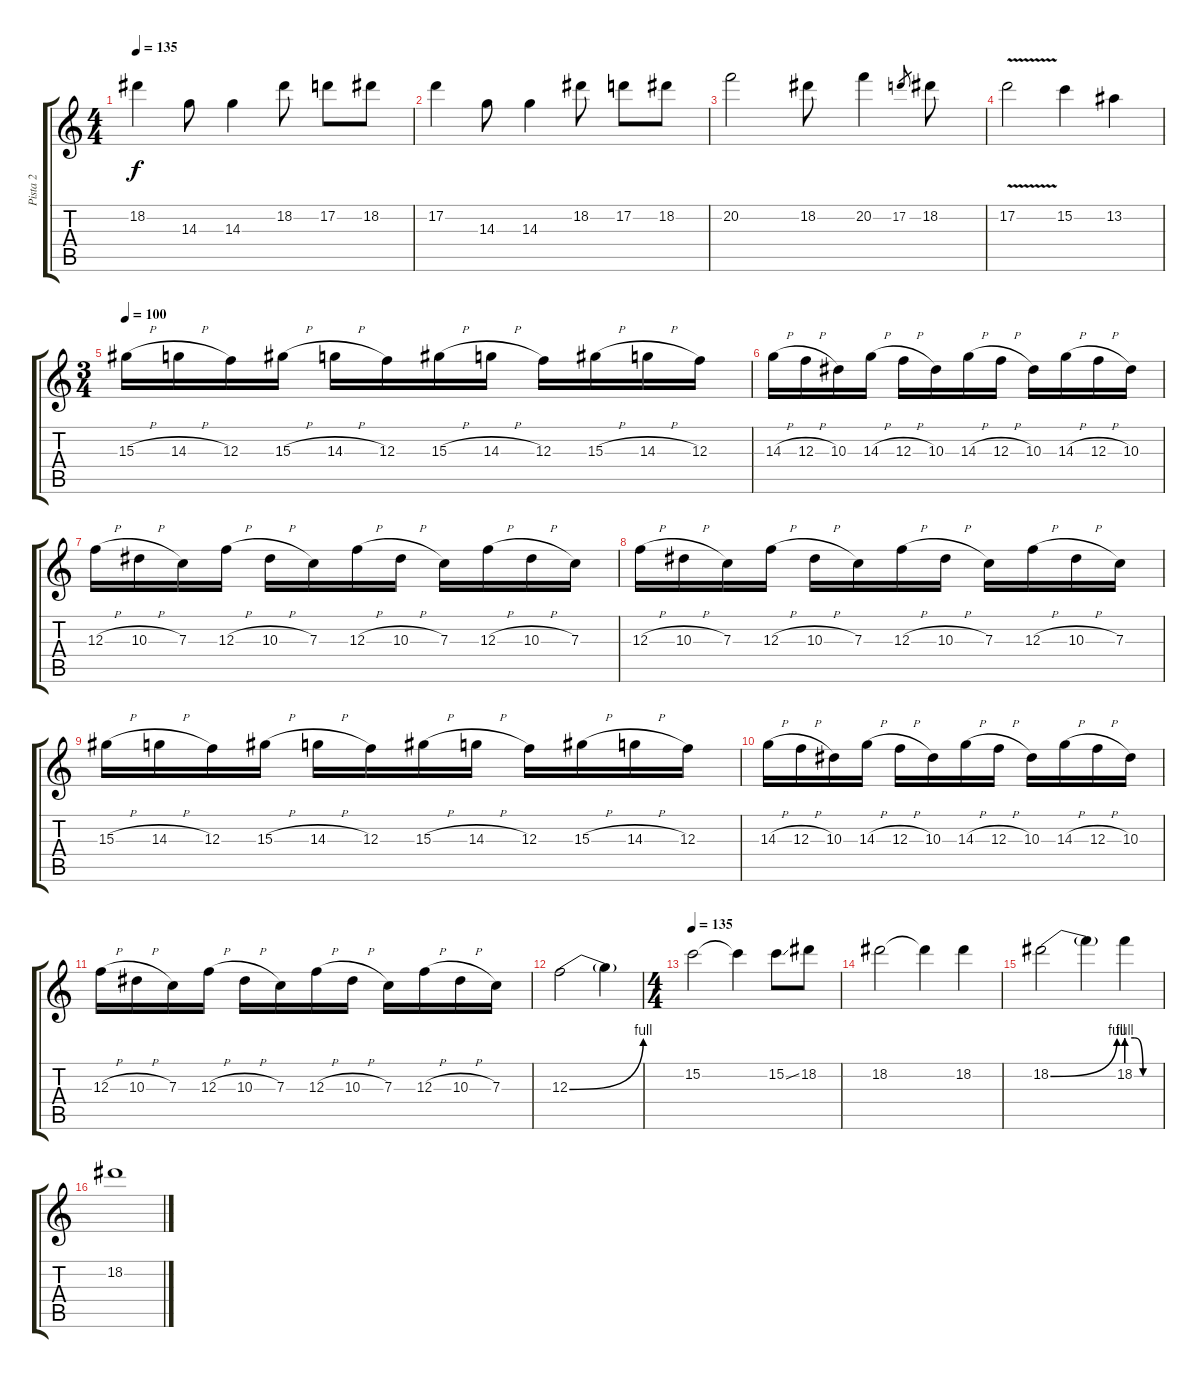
\track ("Pista 2" "Pista 2") {instrument distortionguitar}
\staff {score tabs}
\tuning (D4 A3 F3 C3 G2 C2) {hide}
\ts (4 4)
\tempo 135
\clef g2
\ks c
18.2.4{dy f} 14.3.8 14.3.4 18.2.8 17.2.8 18.2.8 |
17.2.4 14.3.8 14.3.4 18.2.8 17.2.8 18.2.8 |
20.2.2 18.2.8 20.2.4 17.2.8{gr} 18.2.8 |
17.2{v}.2 15.2.4 13.2.4 |
\ts (3 4)
\tempo 100
15.3{h}.16 14.3{h}.16 12.3.16 15.3{h}.16 14.3{h}.16 12.3.16 15.3{h}.16 14.3{h}.16 12.3.16 15.3{h}.16 14.3{h}.16 12.3.16 |
14.3{h}.16 12.3{h}.16 10.3.16 14.3{h}.16 12.3{h}.16 10.3.16 14.3{h}.16 12.3{h}.16 10.3.16 14.3{h}.16 12.3{h}.16 10.3.16 |
12.3{h}.16 10.3{h}.16 7.3.16 12.3{h}.16 10.3{h}.16 7.3.16 12.3{h}.16 10.3{h}.16 7.3.16 12.3{h}.16 10.3{h}.16 7.3.16 |
12.3{h}.16 10.3{h}.16 7.3.16 12.3{h}.16 10.3{h}.16 7.3.16 12.3{h}.16 10.3{h}.16 7.3.16 12.3{h}.16 10.3{h}.16 7.3.16 |
15.3{h}.16 14.3{h}.16 12.3.16 15.3{h}.16 14.3{h}.16 12.3.16 15.3{h}.16 14.3{h}.16 12.3.16 15.3{h}.16 14.3{h}.16 12.3.16 |
14.3{h}.16 12.3{h}.16 10.3.16 14.3{h}.16 12.3{h}.16 10.3.16 14.3{h}.16 12.3{h}.16 10.3.16 14.3{h}.16 12.3{h}.16 10.3.16 |
12.3{h}.16 10.3{h}.16 7.3.16 12.3{h}.16 10.3{h}.16 7.3.16 12.3{h}.16 10.3{h}.16 7.3.16 12.3{h}.16 10.3{h}.16 7.3.16 |
12.3{be (bend 0 0 60 4)}.2 12.3{t}.4 |
\ts (4 4)
\tempo 135
15.2.2 15.2{t}.4 15.2{ss}.8 18.2.8 |
18.2.2 18.2{t}.4 18.2.4 |
18.2{be (bend 0 0 60 4)}.2 18.2{t}.4 18.2{be (custom 0 4 15 4 30 0 60 0)}.4 |
18.2.1
